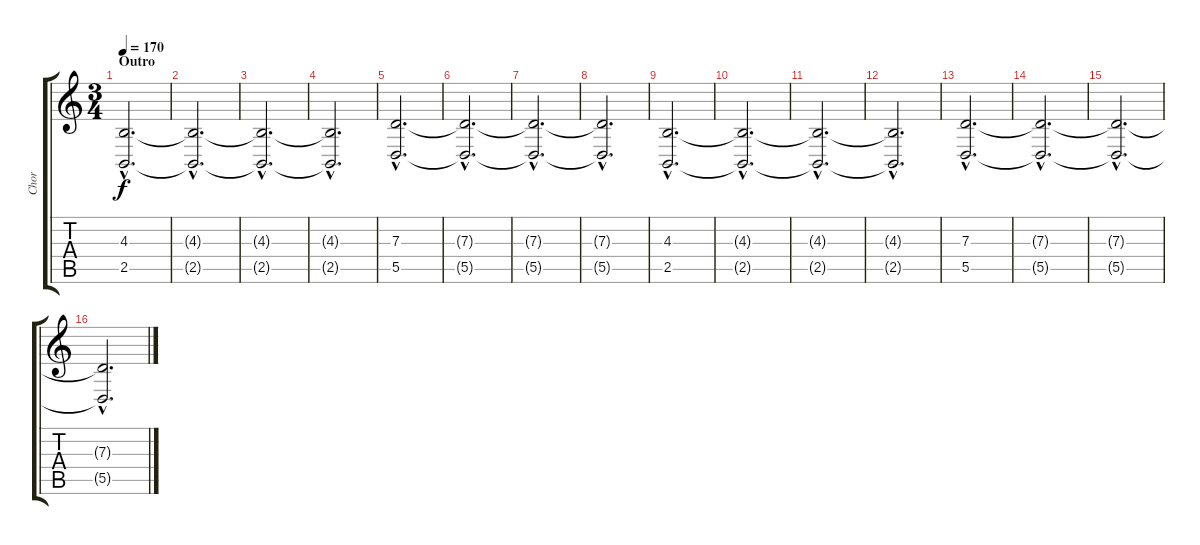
\track ("Chor" "Chor") {instrument pad4choir}
\staff {score tabs}
\tuning (E4 B3 G3 D3 A2 E2) {hide}
\ts (3 4)
\section ("" "Outro")
\tempo 170
\clef g2
\ks c
(4.3{hac} 2.5{hac}).2{d dy f} |
(4.3{hac t} 2.5{hac t}).2{d} |
(4.3{hac t} 2.5{hac t}).2{d} |
(4.3{hac t} 2.5{hac t}).2{d} |
(7.3{hac} 5.5{hac}).2{d} |
(7.3{hac t} 5.5{hac t}).2{d} |
(7.3{hac t} 5.5{hac t}).2{d} |
(7.3{hac t} 5.5{hac t}).2{d} |
(4.3{hac} 2.5{hac}).2{d} |
(4.3{hac t} 2.5{hac t}).2{d} |
(4.3{hac t} 2.5{hac t}).2{d} |
(4.3{hac t} 2.5{hac t}).2{d} |
(7.3{hac} 5.5{hac}).2{d} |
(7.3{hac t} 5.5{hac t}).2{d} |
(7.3{hac t} 5.5{hac t}).2{d} |
(7.3{hac t} 5.5{hac t}).2{d}
